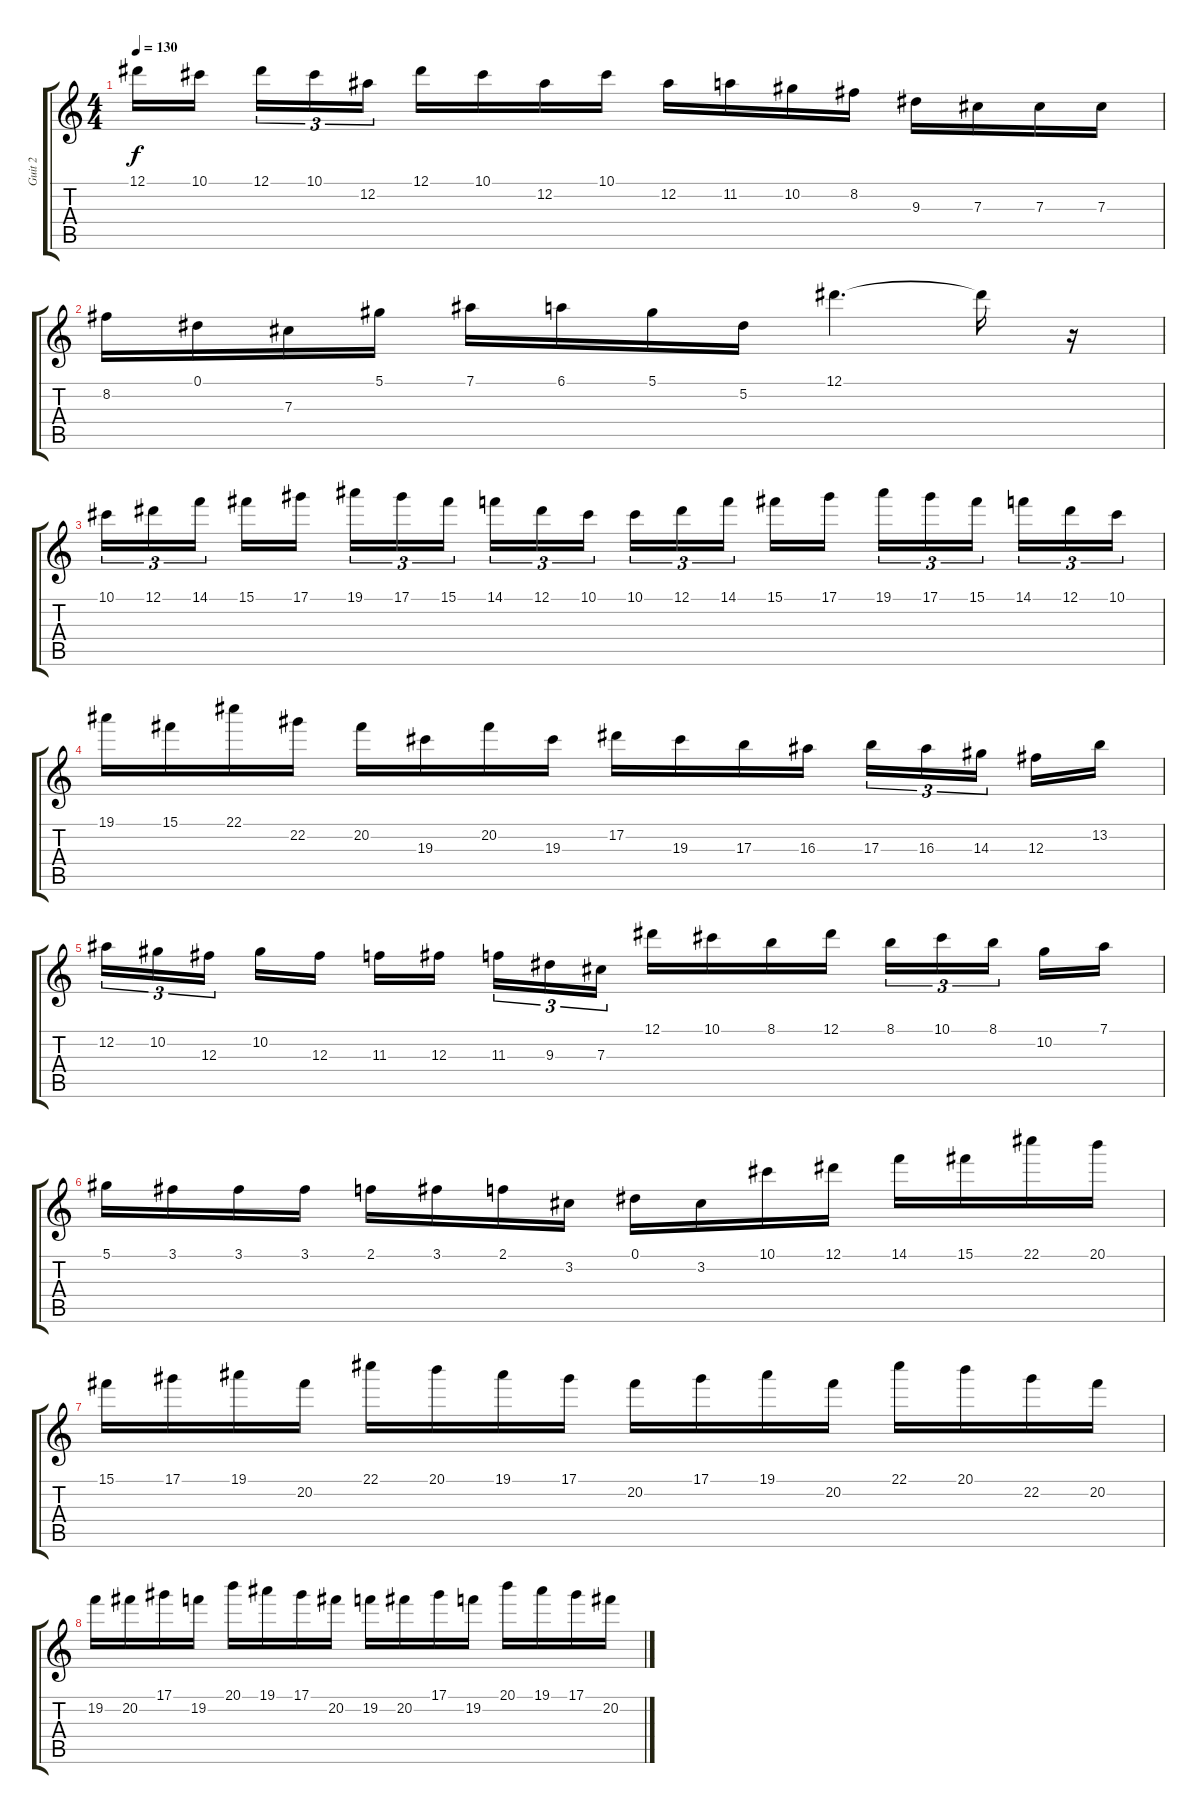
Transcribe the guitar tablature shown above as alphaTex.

\track ("Guit 2" "Guit 2") {instrument distortionguitar}
\staff {score tabs}
\tuning (Eb4 Bb3 Gb3 Db3 Ab2 Eb2) {hide}
\ts (4 4)
\tempo 130
\clef g2
\ks c
12.1.16{dy f} 10.1.16 12.1.16{tu (3 2)} 10.1.16{tu (3 2)} 12.2.16{tu (3 2)} 12.1.16 10.1.16 12.2.16 10.1.16 12.2.16 11.2.16 10.2.16 8.2.16 9.3.16 7.3.16 7.3.16 7.3.16 |
8.2.16 0.1.16 7.3.16 5.1.16 7.1.16 6.1.16 5.1.16 5.2.16 12.1.4{d} 12.1{t}.16 r.16 |
10.1.16{tu (3 2)} 12.1.16{tu (3 2)} 14.1.16{tu (3 2)} 15.1.16 17.1.16 19.1.16{tu (3 2)} 17.1.16{tu (3 2)} 15.1.16{tu (3 2)} 14.1.16{tu (3 2)} 12.1.16{tu (3 2)} 10.1.16{tu (3 2)} 10.1.16{tu (3 2)} 12.1.16{tu (3 2)} 14.1.16{tu (3 2)} 15.1.16 17.1.16 19.1.16{tu (3 2)} 17.1.16{tu (3 2)} 15.1.16{tu (3 2)} 14.1.16{tu (3 2)} 12.1.16{tu (3 2)} 10.1.16{tu (3 2)} |
19.1.16 15.1.16 22.1.16 22.2.16 20.2.16 19.3.16 20.2.16 19.3.16 17.2.16 19.3.16 17.3.16 16.3.16 17.3.16{tu (3 2)} 16.3.16{tu (3 2)} 14.3.16{tu (3 2)} 12.3.16 13.2.16 |
12.2.16{tu (3 2)} 10.2.16{tu (3 2)} 12.3.16{tu (3 2)} 10.2.16 12.3.16 11.3.16 12.3.16 11.3.16{tu (3 2)} 9.3.16{tu (3 2)} 7.3.16{tu (3 2)} 12.1.16 10.1.16 8.1.16 12.1.16 8.1.16{tu (3 2)} 10.1.16{tu (3 2)} 8.1.16{tu (3 2)} 10.2.16 7.1.16 |
5.1.16 3.1.16 3.1.16 3.1.16 2.1.16 3.1.16 2.1.16 3.2.16 0.1.16 3.2.16 10.1.16 12.1.16 14.1.16 15.1.16 22.1.16 20.1.16 |
15.1.16 17.1.16 19.1.16 20.2.16 22.1.16 20.1.16 19.1.16 17.1.16 20.2.16 17.1.16 19.1.16 20.2.16 22.1.16 20.1.16 22.2.16 20.2.16 |
19.2.16 20.2.16 17.1.16 19.2.16 20.1.16 19.1.16 17.1.16 20.2.16 19.2.16 20.2.16 17.1.16 19.2.16 20.1.16 19.1.16 17.1.16 20.2.16
